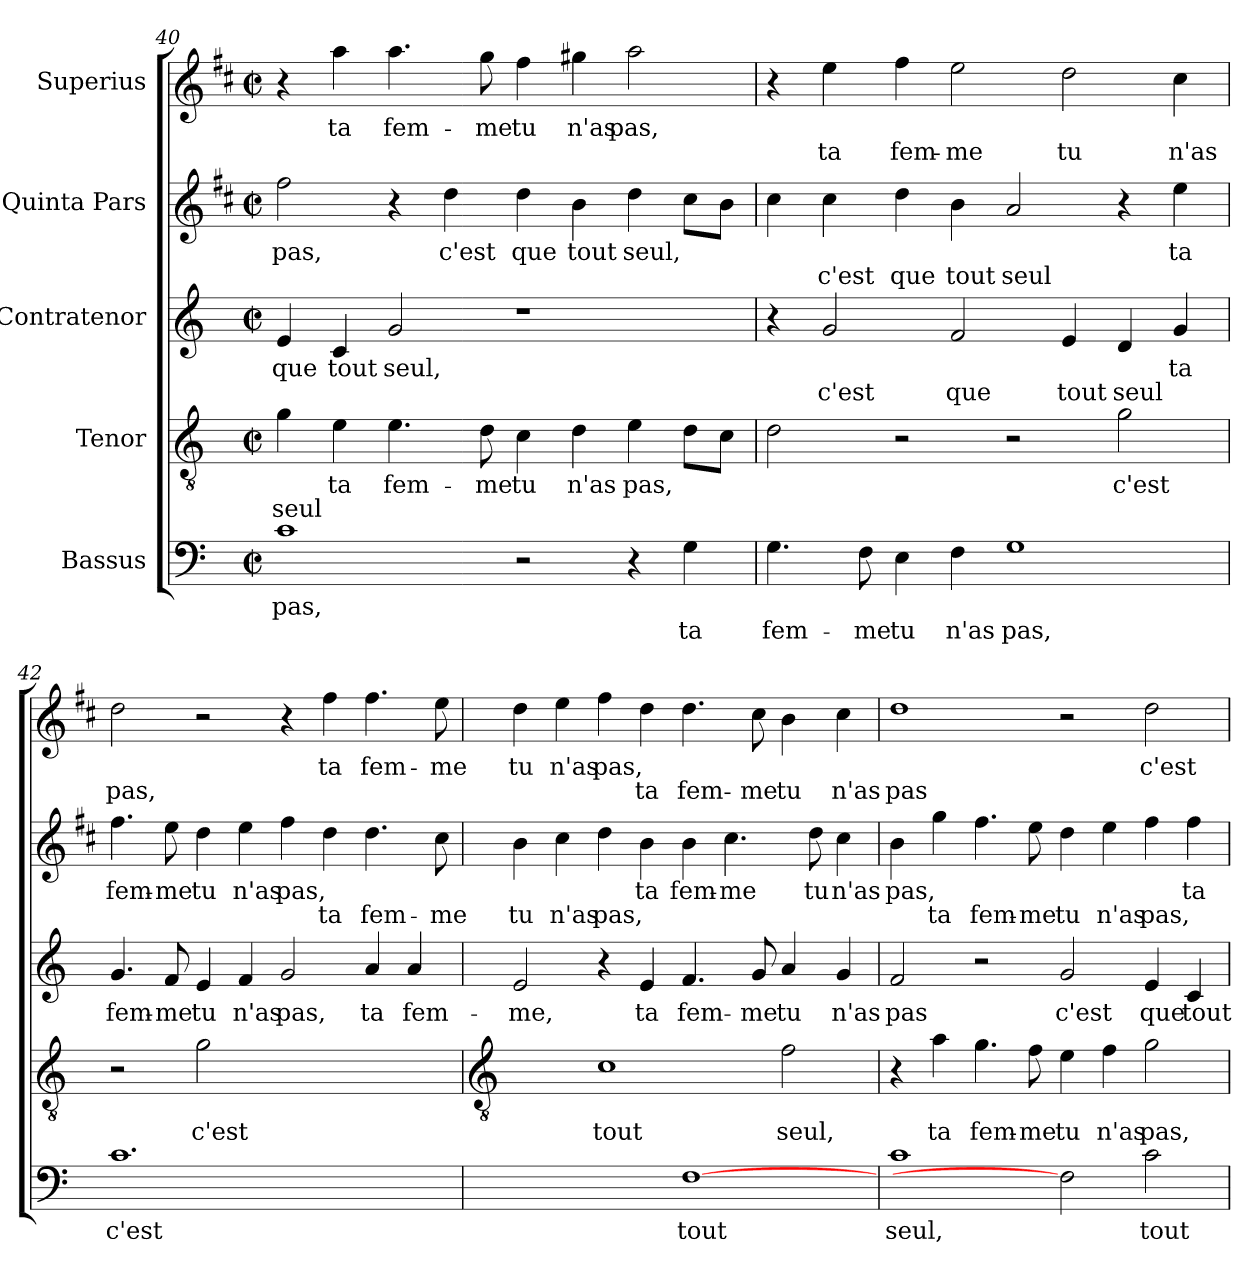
**kern	**text	**text	**kern	**text	**text	**kern	**text	**text	**kern	**text	**text	**kern	**text	**text
*part5	*part5	*part5	*part4	*part4	*part4	*part3	*part3	*part3	*part2	*part2	*part2	*part1	*part1	*part1
*staff5	*staff5	*staff5	*staff4	*staff4	*staff4	*staff3	*staff3	*staff3	*staff2	*staff2	*staff2	*staff1	*staff1	*staff1
*I"Bassus	*	*	*I"Tenor	*	*	*I"Contratenor	*	*	*I"Quinta Pars	*	*	*I"Superius	*	*
!!LO:LB:g=z
*clefF4	*	*	*clefGv2	*	*	*clefG2	*	*	*clefG2	*	*	*clefG2	*	*
*	*	*	*	*	*	*	*	*	*ITrd1c2	*	*	*ITrd1c2	*	*
*k[]	*	*	*k[]	*	*	*k[]	*	*	*k[]	*	*	*k[]	*	*
*C:	*	*	*C:	*	*	*C:	*	*	*C:	*	*	*C:	*	*
*M4/2	*	*	*M4/2	*	*	*M4/2	*	*	*M4/2	*	*	*M4/2	*	*
*met(c|)	*	*	*met(c|)	*	*	*met(c|)	*	*	*met(c|)	*	*	*met(c|)	*	*
=40	=40	=40	=40	=40	=40	=40	=40	=40	=40	=40	=40	=40	=40	=40
!	!LO:LY:b	!	!	!	!LO:LY:b	!	!LO:LY:b	!	!	!LO:LY:b	!	!	!	!
1c	pas,	.	4g	.	seul	4e	que	.	2ee	pas,	.	4r	.	.
!	!	!	!	!LO:LY:b	!	!	!LO:LY:b	!	!	!	!	!	!LO:LY:b	!
.	.	.	4e	ta	.	4c	tout	.	.	.	.	4gg	ta	.
!	!	!	!	!LO:LY:b	!	!	!LO:LY:b	!	!	!	!	!	!LO:LY:b	!
.	.	.	4.e	fem-	.	2g	seul,	.	4r	.	.	4.gg	fem-	.
!	!	!	!	!	!	!	!	!	!	!LO:LY:b	!	!	!	!
.	.	.	.	.	.	.	.	.	4cc	c'est	.	.	.	.
!	!	!	!	!LO:LY:b	!	!	!	!	!	!	!	!	!LO:LY:b	!
.	.	.	8d	-me	.	.	.	.	.	.	.	8ff	-me	.
!	!	!	!	!LO:LY:b	!	!	!	!	!	!LO:LY:b	!	!	!LO:LY:b	!
2r	.	.	4c	tu	.	1r	.	.	4cc	que	.	4ee	tu	.
!	!	!	!	!LO:LY:b	!	!	!	!	!	!LO:LY:b	!	!	!LO:LY:b	!
.	.	.	4d	n'as	.	.	.	.	4a	tout	.	4ff#X	n'as	.
!	!	!	!	!LO:LY:b	!	!	!	!	!	!LO:LY:b	!	!	!LO:LY:b	!
4r	.	.	4e	pas,	.	.	.	.	4cc	seul,	.	2gg	pas,	.
!	!	!LO:LY:b	!	!	!	!	!	!	!	!	!	!	!	!
4G	.	ta	8dL	.	.	.	.	.	8bL	.	.	.	.	.
.	.	.	8cJ	.	.	.	.	.	8aJ	.	.	.	.	.
=41	=41	=41	=41	=41	=41	=41	=41	=41	=41	=41	=41	=41	=41	=41
!	!	!LO:LY:b	!	!	!	!	!	!	!	!	!	!	!	!
4.G	.	fem-	2d	.	.	4r	.	.	4b	.	.	4r	.	.
!	!	!	!	!	!	!	!	!LO:LY:b	!	!	!LO:LY:b	!	!	!LO:LY:b
.	.	.	.	.	.	2g	.	c'est	4b	.	c'est	4dd	.	ta
!	!	!LO:LY:b	!	!	!	!	!	!	!	!	!	!	!	!
8F	.	-me	.	.	.	.	.	.	.	.	.	.	.	.
!	!	!LO:LY:b	!	!	!	!	!	!	!	!	!LO:LY:b	!	!	!LO:LY:b
4E	.	tu	2r	.	.	.	.	.	4cc	.	que	4ee	.	fem-
!	!	!LO:LY:b	!	!	!	!	!	!LO:LY:b	!	!	!LO:LY:b	!	!	!LO:LY:b
4F	.	n'as	.	.	.	2f	.	que	4a	.	tout	2dd	.	-me
!	!	!LO:LY:b	!	!	!	!	!	!	!	!	!LO:LY:b	!	!	!
1G	.	pas,	2r	.	.	.	.	.	2g	.	seul	.	.	.
!	!	!	!	!	!	!	!	!LO:LY:b	!	!	!	!	!	!LO:LY:b
.	.	.	.	.	.	4e	.	tout	.	.	.	2cc	.	tu
!	!	!	!	!LO:LY:b	!	!	!	!LO:LY:b	!	!	!	!	!	!
.	.	.	2g	c'est	.	4d	.	seul	4r	.	.	.	.	.
!	!	!	!	!	!	!	!LO:LY:b	!	!	!LO:LY:b	!	!	!	!LO:LY:b
.	.	.	.	.	.	4g	ta	.	4dd	ta	.	4b	.	n'as
=42	=42	=42	=42	=42	=42	=42	=42	=42	=42	=42	=42	=42	=42	=42
!	!LO:LY:b	!	!	!	!	!	!LO:LY:b	!	!	!LO:LY:b	!	!	!	!LO:LY:b
1.c	c'est	.	2r	.	.	4.g	fem-	.	4.ee	fem-	.	2cc	.	pas,
!	!	!	!	!	!	!	!LO:LY:b	!	!	!LO:LY:b	!	!	!	!
.	.	.	.	.	.	8f	-me	.	8dd	-me	.	.	.	.
!	!	!	!	!LO:LY:b	!	!	!LO:LY:b	!	!	!LO:LY:b	!	!	!	!
.	.	.	2g	c'est	.	4e	tu	.	4cc	tu	.	2r	.	.
!	!	!	!	!	!	!	!LO:LY:b	!	!	!LO:LY:b	!	!	!	!
.	.	.	.	.	.	4f	n'as	.	4dd	n'as	.	.	.	.
!	!	!	!	!LO:LY:b	!	!	!LO:LY:b	!	!	!LO:LY:b	!	!	!	!
.	.	.	[1eyy	que_____________	.	2g	pas,	.	4ee	pas,	.	4r	.	.
!	!	!	!	!	!	!	!	!	!	!	!LO:LY:b	!	!LO:LY:b	!
.	.	.	.	.	.	.	.	.	4cc	.	ta	4ee	ta	.
!	!LO:LY:b	!	!	!	!	!	!LO:LY:b	!	!	!	!LO:LY:b	!	!LO:LY:b	!
[2Ayy	que______	.	.	.	.	4a	ta	.	4.cc	.	fem-	4.ee	fem-	.
!	!	!	!	!	!	!	!LO:LY:b	!	!	!	!	!	!	!
.	.	.	.	.	.	4a	fem-	.	.	.	.	.	.	.
!	!	!	!	!	!	!	!	!	!	!	!LO:LY:b	!	!LO:LY:b	!
.	.	.	.	.	.	.	.	.	8b	.	-me	8dd	-me	.
!!LO:LB:g=z
=43	=43	=43	=43	=43	=43	=43	=43	=43	=43	=43	=43	=43	=43	=43
*	*	*	*clefGv2	*	*	*	*	*	*	*	*	*	*	*
!	!LO:LY:b	!	!	!LO:LY:b	!	!	!LO:LY:b	!	!	!	!LO:LY:b	!	!LO:LY:b	!
1Ayy]	______________	.	2eyy]	______	.	2e	-me,	.	4a	.	tu	4cc	tu	.
!	!	!	!	!	!	!	!	!	!	!	!LO:LY:b	!	!LO:LY:b	!
.	.	.	.	.	.	.	.	.	4b	.	n'as	4dd	n'as	.
!	!	!	!	!LO:LY:b	!	!	!	!	!	!	!LO:LY:b	!	!LO:LY:b	!
.	.	.	1c	tout	.	4r	.	.	4cc	.	pas,	4ee	pas,	.
!	!	!	!	!	!	!	!LO:LY:b	!	!	!LO:LY:b	!	!	!	!LO:LY:b
.	.	.	.	.	.	4e	ta	.	4a	ta	.	4cc	.	ta
!	!LO:LY:b	!	!	!	!	!	!LO:LY:b	!	!	!LO:LY:b	!	!	!	!LO:LY:b
[1F	tout	.	.	.	.	4.f	fem-	.	4a	fem-	.	4.cc	.	fem-
!	!	!	!	!	!	!	!	!	!	!LO:LY:b	!	!	!	!
.	.	.	.	.	.	.	.	.	4.b	-me	.	.	.	.
!	!	!	!	!	!	!	!LO:LY:b	!	!	!	!	!	!	!LO:LY:b
.	.	.	.	.	.	8g	-me	.	.	.	.	8b	.	-me
!	!	!	!	!LO:LY:b	!	!	!LO:LY:b	!	!	!	!	!	!	!LO:LY:b
.	.	.	2f	seul,	.	4a	tu	.	.	.	.	4a	.	tu
!	!	!	!	!	!	!	!	!	!	!LO:LY:b	!	!	!	!
.	.	.	.	.	.	.	.	.	8cc	tu	.	.	.	.
!	!	!	!	!	!	!	!LO:LY:b	!	!	!LO:LY:b	!	!	!	!LO:LY:b
.	.	.	.	.	.	4g	n'as	.	4b	n'as	.	4b	.	n'as
=44	=44	=44	=44	=44	=44	=44	=44	=44	=44	=44	=44	=44	=44	=44
!	!LO:LY:b	!	!	!	!	!	!LO:LY:b	!	!	!LO:LY:b	!	!	!	!LO:LY:b
1c	seul,	.	4r	.	.	2f	pas	.	4a	pas,	.	1cc	.	pas
!	!	!	!	!LO:LY:b	!	!	!	!	!	!	!LO:LY:b	!	!	!
.	.	.	4a	ta	.	.	.	.	4ff	.	ta	.	.	.
!	!	!	!	!LO:LY:b	!	!	!	!	!	!	!LO:LY:b	!	!	!
.	.	.	4.g	fem-	.	2r	.	.	4.ee	.	fem-	.	.	.
!	!	!	!	!LO:LY:b	!	!	!	!	!	!	!LO:LY:b	!	!	!
.	.	.	8f	-me	.	.	.	.	8dd	.	-me	.	.	.
!	!	!	!	!LO:LY:b	!	!	!LO:LY:b	!	!	!	!LO:LY:b	!	!	!
2F]	.	.	4e	tu	.	2g	c'est	.	4cc	.	tu	2r	.	.
!	!	!	!	!LO:LY:b	!	!	!	!	!	!	!LO:LY:b	!	!	!
.	.	.	4f	n'as	.	.	.	.	4dd	.	n'as	.	.	.
!	!LO:LY:b	!	!	!LO:LY:b	!	!	!LO:LY:b	!	!	!	!LO:LY:b	!	!LO:LY:b	!
2c	tout	.	2g	pas,	.	4e	que	.	4ee	.	pas,	2cc	c'est	.
!	!	!	!	!	!	!	!LO:LY:b	!	!	!LO:LY:b	!	!	!	!
.	.	.	.	.	.	4c	tout	.	4ee	ta	.	.	.	.
=	=	=	=	=	=	=	=	=	=	=	=	=	=	=
*-	*-	*-	*-	*-	*-	*-	*-	*-	*-	*-	*-	*-	*-	*-
